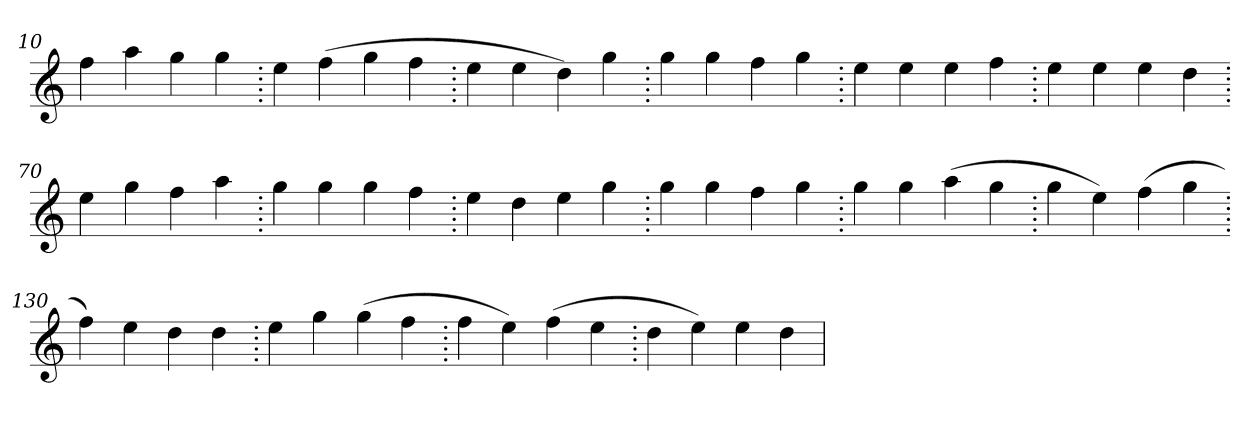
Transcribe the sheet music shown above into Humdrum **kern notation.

**kern
*part1
*staff1
*clefG2
=10.
4ff
4aa
4gg
4gg
=20.
4ee
(>4ff
4gg
4ff
=30.
4ee
4ee
4dd)
4gg
=40.
4gg
4gg
4ff
4gg
=50.
4ee
4ee
4ee
4ff
=60.
4ee
4ee
4ee
4dd
=70.
4ee
4gg
4ff
4aa
=80.
4gg
4gg
4gg
4ff
=90.
4ee
4dd
4ee
4gg
=100.
4gg
4gg
4ff
4gg
=110.
4gg
4gg
(>4aa
4gg
=120.
4gg
4ee)
(>4ff
4gg
=130.
4ff)
4ee
4dd
4dd
=140.
4ee
4gg
(>4gg
4ff
=150.
4ff
4ee)
(>4ff
4ee
=160.
4dd
4ee)
4ee
4dd
=
*-
